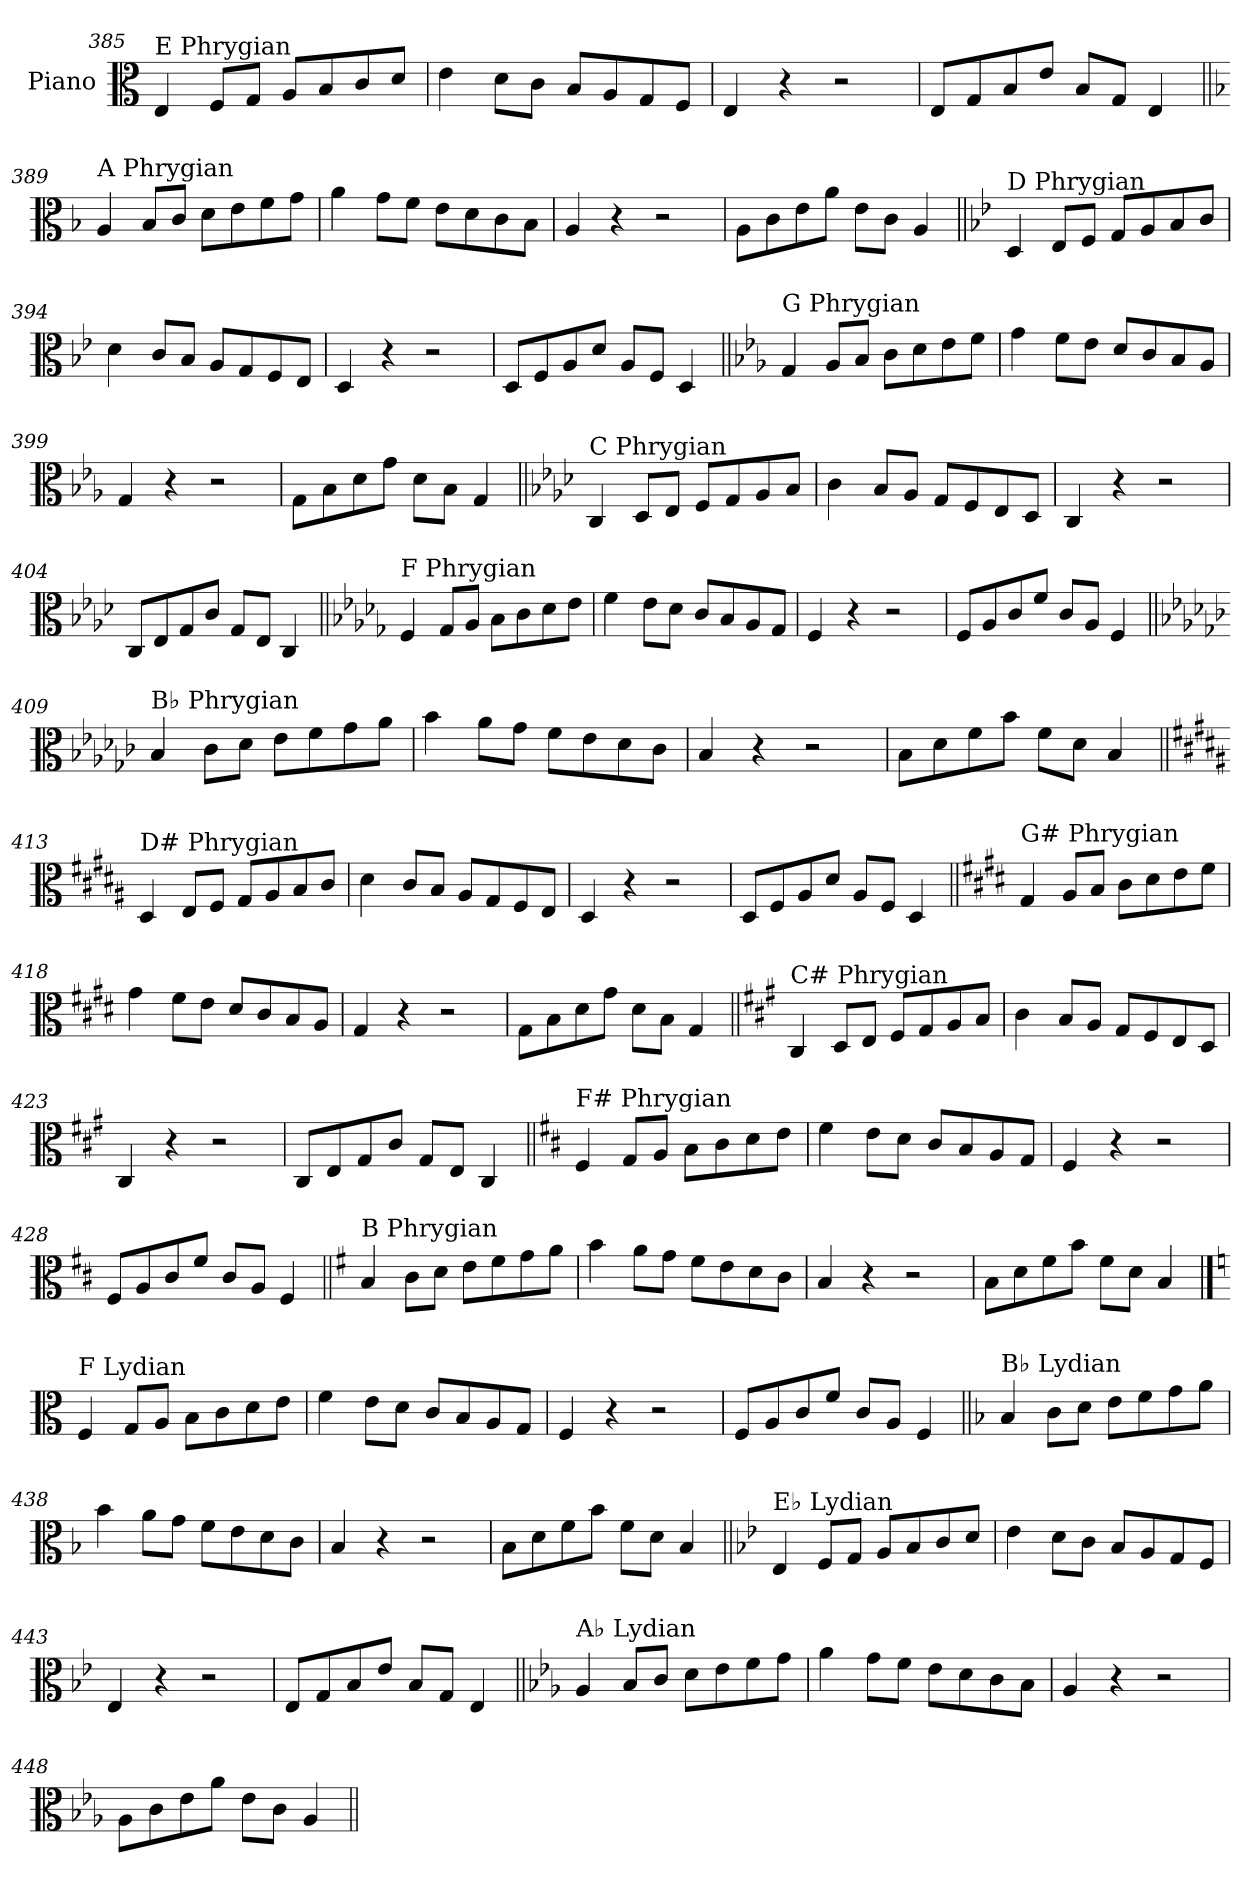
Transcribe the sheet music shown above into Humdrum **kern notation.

**kern
*part1
*staff1
*I"Piano
*I'Pno.
!!LO:PB:g=z
*clefC3
*k[]
=385
!LO:TX:a:t=E Phrygian
4E/
8F/L
8G/J
8A/L
8B/
8c/
8d/J
=386
4e\
8d\L
8c\J
8B/L
8A/
8G/
8F/J
=387
4E/
4r
2r
=388
8E/L
8G/
8B/
8e/J
8B/L
8G/J
4E/
!!LO:LB:g=z
=389||
*k[b-]
!LO:TX:a:t=A Phrygian
4A/
8B-/L
8c/J
8d\L
8e\
8f\
8g\J
=390
4a\
8g\L
8f\J
8e\L
8d\
8c\
8B-\J
=391
4A/
4r
2r
=392
8A\L
8c\
8e\
8a\J
8e\L
8c\J
4A/
!!LO:LB:g=z
=393||
*k[b-e-]
!LO:TX:a:t=D Phrygian
4D/
8E-/L
8F/J
8G/L
8A/
8B-/
8c/J
=394
4d\
8c/L
8B-/J
8A/L
8G/
8F/
8E-/J
=395
4D/
4r
2r
=396
8D/L
8F/
8A/
8d/J
8A/L
8F/J
4D/
!!LO:LB:g=z
=397||
*k[b-e-a-]
!LO:TX:a:t=G Phrygian
4G/
8A-/L
8B-/J
8c\L
8d\
8e-\
8f\J
=398
4g\
8f\L
8e-\J
8d/L
8c/
8B-/
8A-/J
=399
4G/
4r
2r
=400
8G\L
8B-\
8d\
8g\J
8d\L
8B-\J
4G/
!!LO:LB:g=z
=401||
*k[b-e-a-d-]
!LO:TX:a:t=C Phrygian
4C/
8D-/L
8E-/J
8F/L
8G/
8A-/
8B-/J
=402
4c\
8B-/L
8A-/J
8G/L
8F/
8E-/
8D-/J
=403
4C/
4r
2r
=404
8C/L
8E-/
8G/
8c/J
8G/L
8E-/J
4C/
!!LO:LB:g=z
=405||
*k[b-e-a-d-g-]
!LO:TX:a:t=F Phrygian
4F/
8G-/L
8A-/J
8B-\L
8c\
8d-\
8e-\J
=406
4f\
8e-\L
8d-\J
8c/L
8B-/
8A-/
8G-/J
=407
4F/
4r
2r
=408
8F/L
8A-/
8c/
8f/J
8c/L
8A-/J
4F/
!!LO:LB:g=z
=409||
*k[b-e-a-d-g-c-]
!LO:TX:a:t=B♭ Phrygian
4B-/
8c-\L
8d-\J
8e-\L
8f\
8g-\
8a-\J
=410
4b-\
8a-\L
8g-\J
8f\L
8e-\
8d-\
8c-\J
=411
4B-/
4r
2r
=412
8B-\L
8d-\
8f\
8b-\J
8f\L
8d-\J
4B-/
!!LO:LB:g=z
=413||
*k[f#c#g#d#a#]
!LO:TX:a:t=D# Phrygian
4D#/
8E/L
8F#/J
8G#/L
8A#/
8B/
8c#/J
=414
4d#\
8c#/L
8B/J
8A#/L
8G#/
8F#/
8E/J
=415
4D#/
4r
2r
=416
8D#/L
8F#/
8A#/
8d#/J
8A#/L
8F#/J
4D#/
!!LO:LB:g=z
=417||
*k[f#c#g#d#]
!LO:TX:a:t=G# Phrygian
4G#/
8A/L
8B/J
8c#\L
8d#\
8e\
8f#\J
=418
4g#\
8f#\L
8e\J
8d#/L
8c#/
8B/
8A/J
=419
4G#/
4r
2r
=420
8G#\L
8B\
8d#\
8g#\J
8d#\L
8B\J
4G#/
!!LO:LB:g=z
=421||
*k[f#c#g#]
!LO:TX:a:t=C# Phrygian
4C#/
8D/L
8E/J
8F#/L
8G#/
8A/
8B/J
=422
4c#\
8B/L
8A/J
8G#/L
8F#/
8E/
8D/J
=423
4C#/
4r
2r
=424
8C#/L
8E/
8G#/
8c#/J
8G#/L
8E/J
4C#/
!!LO:LB:g=z
=425||
*k[f#c#]
!LO:TX:a:t=F# Phrygian
4F#/
8G/L
8A/J
8B\L
8c#\
8d\
8e\J
=426
4f#\
8e\L
8d\J
8c#/L
8B/
8A/
8G/J
=427
4F#/
4r
2r
=428
8F#/L
8A/
8c#/
8f#/J
8c#/L
8A/J
4F#/
!!LO:LB:g=z
=429||
*k[f#]
!LO:TX:a:t=B Phrygian
4B/
8c\L
8d\J
8e\L
8f#\
8g\
8a\J
=430
4b\
8a\L
8g\J
8f#\L
8e\
8d\
8c\J
=431
4B/
4r
2r
=432
8B\L
8d\
8f#\
8b\J
8f#\L
8d\J
4B/
!!LO:PB:g=z
==433
*k[]
!LO:TX:a:t=F Lydian
4F/
8G/L
8A/J
8B\L
8c\
8d\
8e\J
=434
4f\
8e\L
8d\J
8c/L
8B/
8A/
8G/J
=435
4F/
4r
2r
=436
8F/L
8A/
8c/
8f/J
8c/L
8A/J
4F/
!!LO:LB:g=z
=437||
*k[b-]
!LO:TX:a:t=B♭ Lydian
4B-/
8c\L
8d\J
8e\L
8f\
8g\
8a\J
=438
4b-\
8a\L
8g\J
8f\L
8e\
8d\
8c\J
=439
4B-/
4r
2r
=440
8B-\L
8d\
8f\
8b-\J
8f\L
8d\J
4B-/
!!LO:LB:g=z
=441||
*k[b-e-]
!LO:TX:a:t=E♭ Lydian
4E-/
8F/L
8G/J
8A/L
8B-/
8c/
8d/J
=442
4e-\
8d\L
8c\J
8B-/L
8A/
8G/
8F/J
=443
4E-/
4r
2r
=444
8E-/L
8G/
8B-/
8e-/J
8B-/L
8G/J
4E-/
!!LO:LB:g=z
=445||
*k[b-e-a-]
!LO:TX:a:t=A♭ Lydian
4A-/
8B-/L
8c/J
8d\L
8e-\
8f\
8g\J
=446
4a-\
8g\L
8f\J
8e-\L
8d\
8c\
8B-\J
=447
4A-/
4r
2r
=448
8A-\L
8c\
8e-\
8a-\J
8e-\L
8c\J
4A-/
=||
*-
